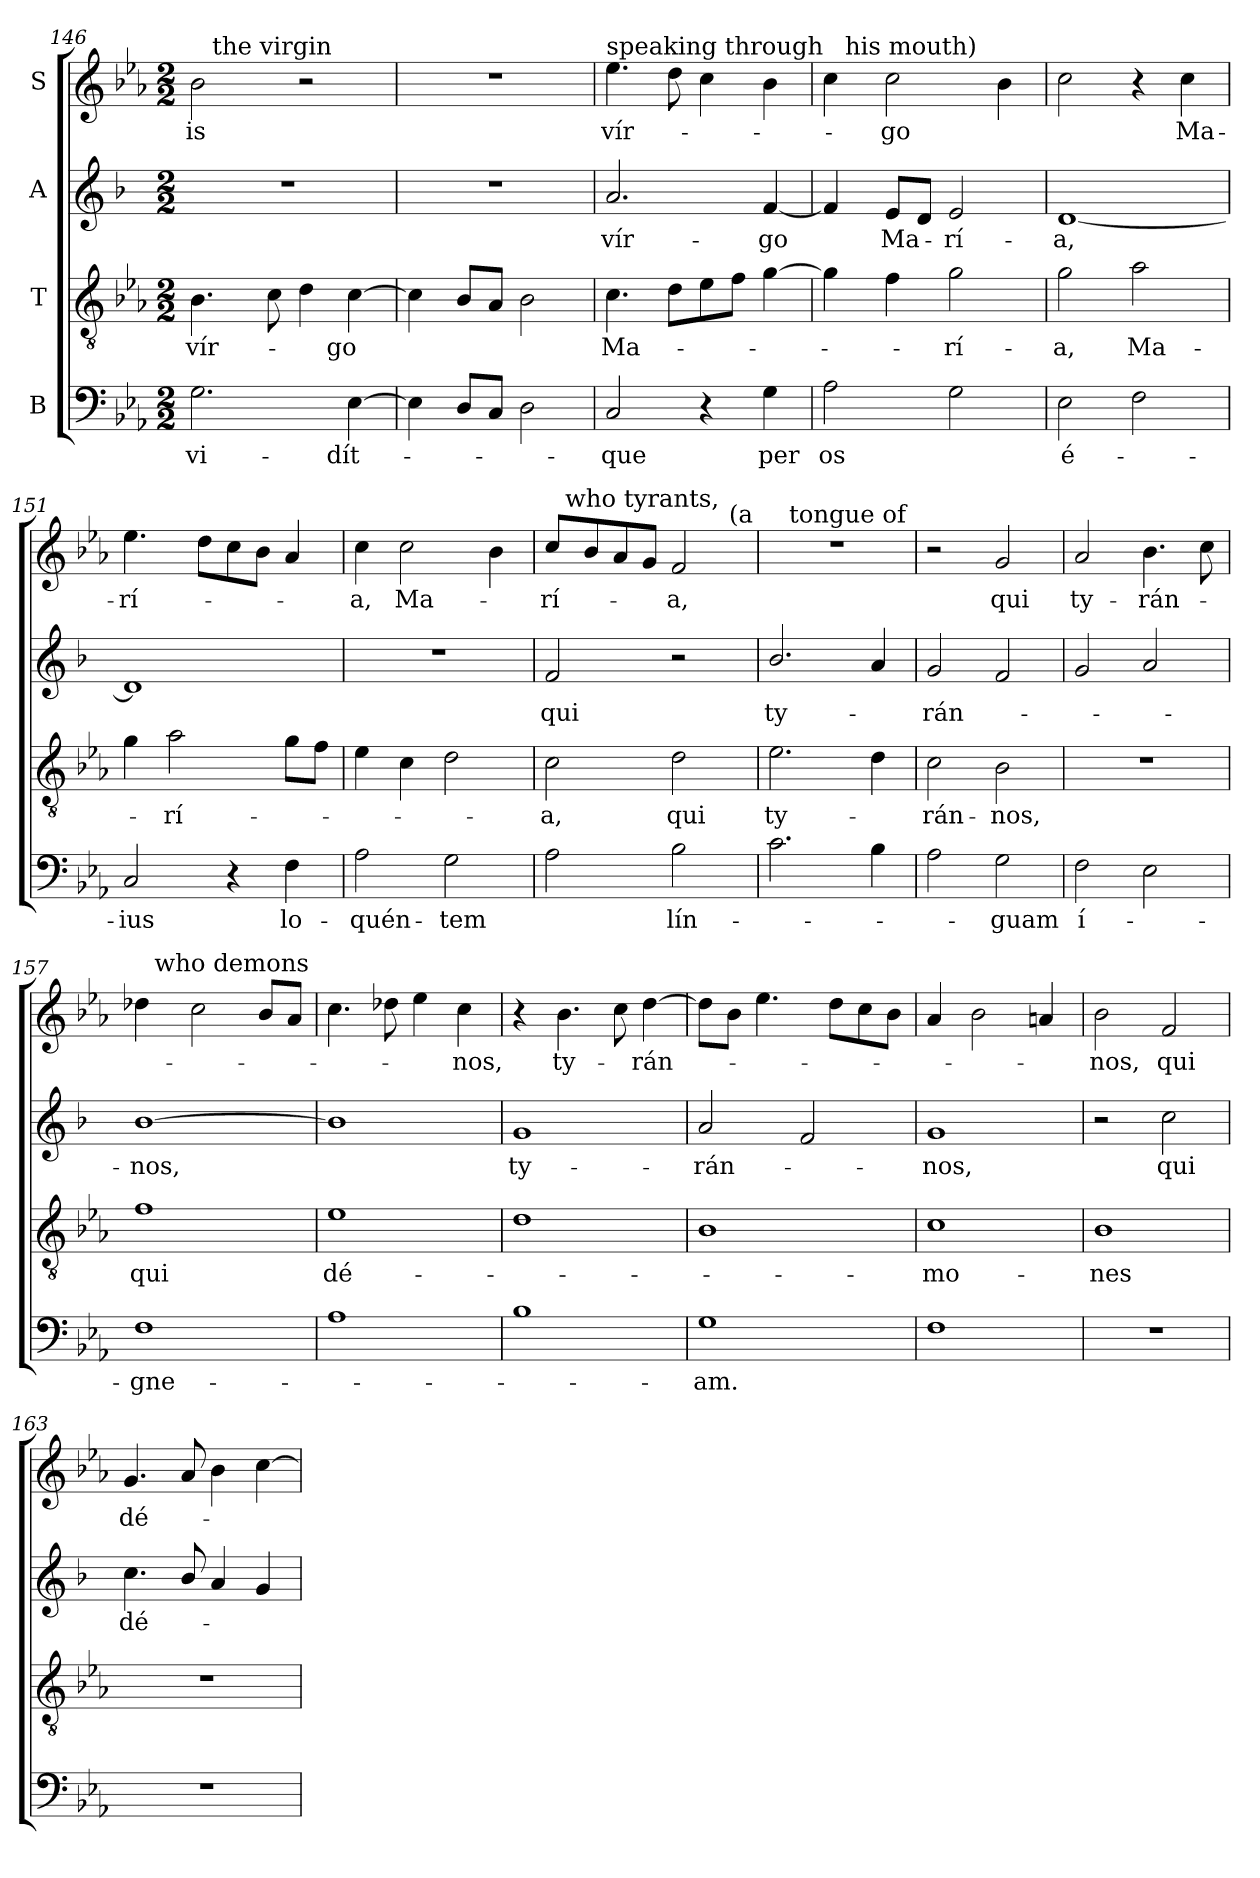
**kern	**text	**kern	**text	**kern	**text	**kern	**text
*part4	*part4	*part3	*part3	*part2	*part2	*part1	*part1
*staff4	*staff4	*staff3	*staff3	*staff2	*staff2	*staff1	*staff1
*I"B	*	*I"T	*	*I"A	*	*I"S	*
!!LO:PB:g=z
*clefF4	*	*clefGv2	*	*clefG2	*	*clefG2	*
*	*	*	*	*ITrd1c2	*	*	*
*k[b-e-a-]	*	*k[b-e-a-]	*	*k[b-e-a-]	*	*k[b-e-a-]	*
*E-:	*	*E-:	*	*E-:	*	*E-:	*
*M2/2	*	*M2/2	*	*M2/2	*	*M2/2	*
=146	=146	=146	=146	=146	=146	=146	=146
!	!LO:LY:b	!	!LO:LY:b	!	!	!	!LO:LY:b
*	*	*	*	*	*	*^	*
2.G\	vi-	4.B-\	vír-	1r	.	2b-\	16ryy	-is
!	!	!	!	!	!	!	!LO:TX:a:t=the virgin	!
.	.	.	.	.	.	.	2...ryy	.
.	.	8c\	.	.	.	.	.	.
.	.	4d\	.	.	.	2r	.	.
!	!LO:LY:b	!	!LO:LY:b	!	!	!	!	!
[4E-\	-dít-	[4c\	-go	.	.	.	.	.
=147	=147	=147	=147	=147	=147	=147	=147	=147
!	!	!	!	!	!	!LO:TX:a:t=Mary, (and saw	!	!
*	*	*	*	*	*	*v	*v	*
4E-\]	.	4c\]	.	1r	.	1r	.
8D/L	.	8B-/L	.	.	.	.	.
8C/J	.	8A-/J	.	.	.	.	.
2D\	.	2B-\	.	.	.	.	.
=148	=148	=148	=148	=148	=148	=148	=148
!	!	!	!	!	!	!LO:TX:a:t=speaking through	!
!	!LO:LY:b	!	!LO:LY:b	!	!LO:LY:b	!	!LO:LY:b
2C/	-que	4.c\	Ma-	2.g/	vír-	4.ee-\	vír-
.	.	8d\L	.	.	.	8dd\	.
4r	.	8e-\	.	.	.	4cc\	.
.	.	8f\J	.	.	.	.	.
!	!LO:LY:b	!	!	!	!LO:LY:b	!	!
4G\	per	[4g\	.	[4e-/	-go	4b-\	.
=149	=149	=149	=149	=149	=149	=149	=149
!	!LO:LY:b	!	!	!	!	!	!
*	*	*	*	*	*	*^	*
2A-\	os	4g\]	.	4e-/]	.	4cc\	16ryy	.
!	!	!	!	!	!	!	!LO:TX:a:t=his mouth)	!
.	.	.	.	.	.	.	2...ryy	.
!	!	!	!	!	!LO:LY:b	!	!	!LO:LY:b
.	.	4f\	.	8d/L	Ma-	2cc\	.	-go
.	.	.	.	8c/J	.	.	.	.
!	!	!	!LO:LY:b	!	!LO:LY:b	!	!	!
2G\	.	2g\	-rí-	2d/	-rí-	.	.	.
.	.	.	.	.	.	4b-\	.	.
=150	=150	=150	=150	=150	=150	=150	=150	=150
!	!LO:LY:b	!	!LO:LY:b	!	!LO:LY:b	!	!	!
*	*	*	*	*	*	*v	*v	*
2E-\	é-	2g\	-a,	[1c	-a,	2cc\	.
!	!	!	!LO:LY:b	!	!	!	!
2F\	.	2a-\	Ma-	.	.	4r	.
!	!	!	!	!	!	!	!LO:LY:b
.	.	.	.	.	.	4cc\	Ma-
=151	=151	=151	=151	=151	=151	=151	=151
!	!LO:LY:b	!	!	!	!	!	!LO:LY:b
2C/	-ius	4g\	.	1c]	.	4.ee-\	-rí-
!	!	!	!LO:LY:b	!	!	!	!
.	.	2a-\	-rí-	.	.	.	.
.	.	.	.	.	.	8dd\L	.
4r	.	.	.	.	.	8cc\	.
.	.	.	.	.	.	8b-\J	.
!	!LO:LY:b	!	!	!	!	!	!
4F\	lo-	8g\L	.	.	.	4a-/	.
.	.	8f\J	.	.	.	.	.
!!LO:LB:g=z
=152	=152	=152	=152	=152	=152	=152	=152
!	!LO:LY:b	!	!	!	!	!	!LO:LY:b
2A-\	-quén-	4e-\	.	1r	.	4cc\	-a,
!	!	!	!	!	!	!	!LO:LY:b
.	.	4c\	.	.	.	2cc\	Ma-
!	!LO:LY:b	!	!	!	!	!	!
2G\	-tem	2d\	.	.	.	.	.
.	.	.	.	.	.	4b-\	.
=153	=153	=153	=153	=153	=153	=153	=153
!	!	!	!LO:LY:b	!	!LO:LY:b	!	!LO:LY:b
*	*	*	*	*	*	*^	*
*	*	*	*	*	*	*	*^	*
2A-\	.	2c\	-a,	2e-/	qui	8cc/L	16ryy	2..ryy	-rí-
!	!	!	!	!	!	!	!LO:TX:a:t=who tyrants,	!	!
.	.	.	.	.	.	.	2...ryy	.	.
.	.	.	.	.	.	8b-/	.	.	.
.	.	.	.	.	.	8a-/	.	.	.
.	.	.	.	.	.	8g/J	.	.	.
!	!LO:LY:b	!	!LO:LY:b	!	!	!	!	!	!LO:LY:b
2B-\	lín-	2d\	qui	2r	.	2f/	.	.	-a,
!	!	!	!	!	!	!	!	!LO:TX:a:t=(a	!
.	.	.	.	.	.	.	.	8ryy	.
=154	=154	=154	=154	=154	=154	=154	=154	=154	=154
!	!	!	!LO:LY:b	!	!LO:LY:b	!	!	!	!
*	*	*	*	*	*	*	*v	*v	*
2.c\	.	2.e-\	ty-	2.a-/	ty-	1r	16ryy	.
!	!	!	!	!	!	!	!LO:TX:a:t=tongue of	!
.	.	.	.	.	.	.	2...ryy	.
4B-\	.	4d\	.	4g/	.	.	.	.
=155	=155	=155	=155	=155	=155	=155	=155	=155
!	!	!	!	!	!	!LO:TX:a:t=fire.)	!	!
!	!	!	!LO:LY:b	!	!LO:LY:b	!	!	!
*	*	*	*	*	*	*v	*v	*
2A-\	.	2c\	-rán-	2f/	-rán-	2r	.
!	!LO:LY:b	!	!LO:LY:b	!	!	!	!LO:LY:b
2G\	-guam	2B-\	-nos,	2e-/	.	2g/	qui
=156	=156	=156	=156	=156	=156	=156	=156
!	!LO:LY:b	!	!	!	!	!	!LO:LY:b
2F\	í-	1r	.	2f/	.	2a-/	ty-
!	!	!	!	!	!	!	!LO:LY:b
2E-\	.	.	.	2g/	.	4.b-\	-rán-
.	.	.	.	.	.	8cc\	.
=157	=157	=157	=157	=157	=157	=157	=157
!	!LO:LY:b	!	!LO:LY:b	!	!LO:LY:b	!	!
*	*	*	*	*	*	*^	*
1F	-gne-	1f	qui	[1a-	-nos,	4dd-X\	16ryy	.
!	!	!	!	!	!	!	!LO:TX:a:t=who demons	!
.	.	.	.	.	.	.	2...ryy	.
.	.	.	.	.	.	2cc\	.	.
.	.	.	.	.	.	8b-/L	.	.
.	.	.	.	.	.	8a-/J	.	.
!!LO:PB:g=z
=158	=158	=158	=158	=158	=158	=158	=158	=158
!	!	!	!LO:LY:b	!	!	!	!	!
*	*	*	*	*	*	*v	*v	*
1A-	.	1e-	dé-	1a-]	.	4.cc\	.
.	.	.	.	.	.	8dd-\	.
.	.	.	.	.	.	4ee-\	.
!	!	!	!	!	!	!	!LO:LY:b
.	.	.	.	.	.	4cc\	-nos,
=159	=159	=159	=159	=159	=159	=159	=159
!	!	!	!	!	!LO:LY:b	!	!
1B-	.	1d	.	1f	ty-	4r	.
!	!	!	!	!	!	!	!LO:LY:b
.	.	.	.	.	.	4.b-\	ty-
.	.	.	.	.	.	8cc\	.
!	!	!	!	!	!	!	!LO:LY:b
.	.	.	.	.	.	[4dd\	-rán-
=160	=160	=160	=160	=160	=160	=160	=160
!	!LO:LY:b	!	!	!	!LO:LY:b	!	!
1G	-am.	1B-	.	2g/	-rán-	8dd\L]	.
.	.	.	.	.	.	8b-\J	.
.	.	.	.	.	.	4.ee-\	.
.	.	.	.	2e-/	.	.	.
.	.	.	.	.	.	8dd\L	.
.	.	.	.	.	.	8cc\	.
.	.	.	.	.	.	8b-\J	.
=161	=161	=161	=161	=161	=161	=161	=161
!	!	!	!LO:LY:b	!	!LO:LY:b	!	!
1F	.	1c	-mo-	1f	-nos,	4a-/	.
.	.	.	.	.	.	2b-\	.
.	.	.	.	.	.	4a/	.
=162	=162	=162	=162	=162	=162	=162	=162
!	!	!	!LO:LY:b	!	!	!	!LO:LY:b
1r	.	1B-	-nes	2r	.	2b-\	-nos,
!	!	!	!	!	!LO:LY:b	!	!LO:LY:b
.	.	.	.	2b-\	qui	2f/	qui
=163	=163	=163	=163	=163	=163	=163	=163
!	!	!	!	!	!LO:LY:b	!	!LO:LY:b
1r	.	1r	.	4.b-\	dé-	4.g/	dé-
.	.	.	.	8a-/	.	8a-/	.
.	.	.	.	4g/	.	4b-\	.
.	.	.	.	4f/	.	[4cc\	.
=	=	=	=	=	=	=	=
*-	*-	*-	*-	*-	*-	*-	*-
